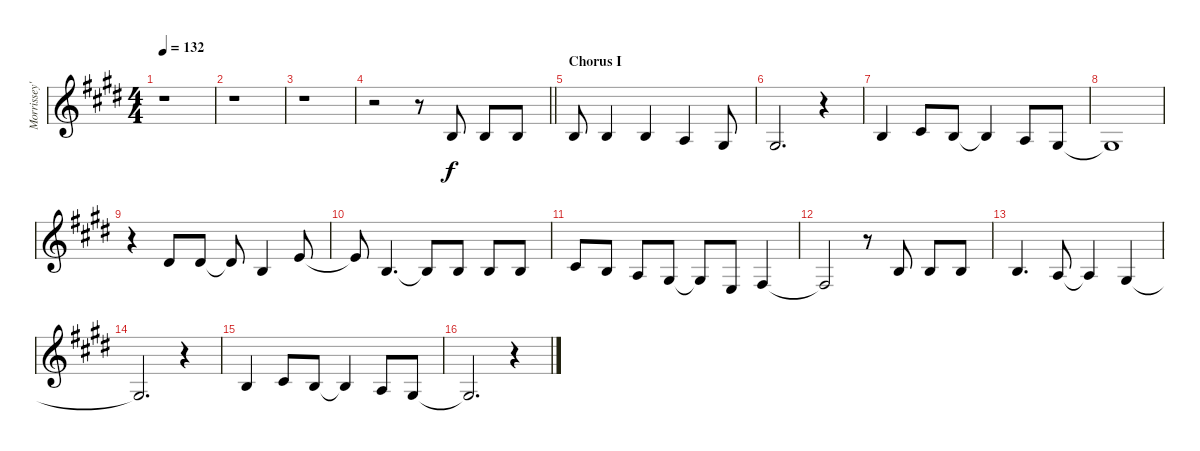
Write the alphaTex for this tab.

\track ("Morrissey's vocals" "Morrissey'") {instrument baritonesax}
\staff {score}
\tuning (E4 B3 G3 D3 A2 E2) {hide}
\ts (4 4)
\tempo 132
\clef g2
\ks e
r.1{dy f} |
r.1 |
r.1 |
\barLineRight lightlight
r.2 r.8 0.2.8 0.2.8 0.2.8 |
\section ("" "Chorus I")
0.2.8 0.2.4 0.2.4 2.3.4 1.3.8 |
1.3.2{d} r.4 |
0.2.4 2.2.8 0.2.8 0.2{t}.4 2.3.8 1.3.8 |
1.3{t}.1 |
r.4 4.2.8 4.2.8 4.2{t}.8 0.2.4 0.1.8 |
0.1{t}.8 0.2.4{d} 0.2{t}.8 0.2.8 0.2.8 0.2.8 |
2.2.8 0.2.8 2.3.8 1.3.8 1.3{t}.8 2.4.8 4.4.4 |
4.4{t}.2 r.8 0.2.8 0.2.8 0.2.8 |
0.2.4{d} 2.3.8 2.3{t}.4 1.3.4 |
1.3{t}.2{d} r.4 |
0.2.4 2.2.8 0.2.8 0.2{t}.4 2.3.8 1.3.8 |
1.3{t}.2{d} r.4
